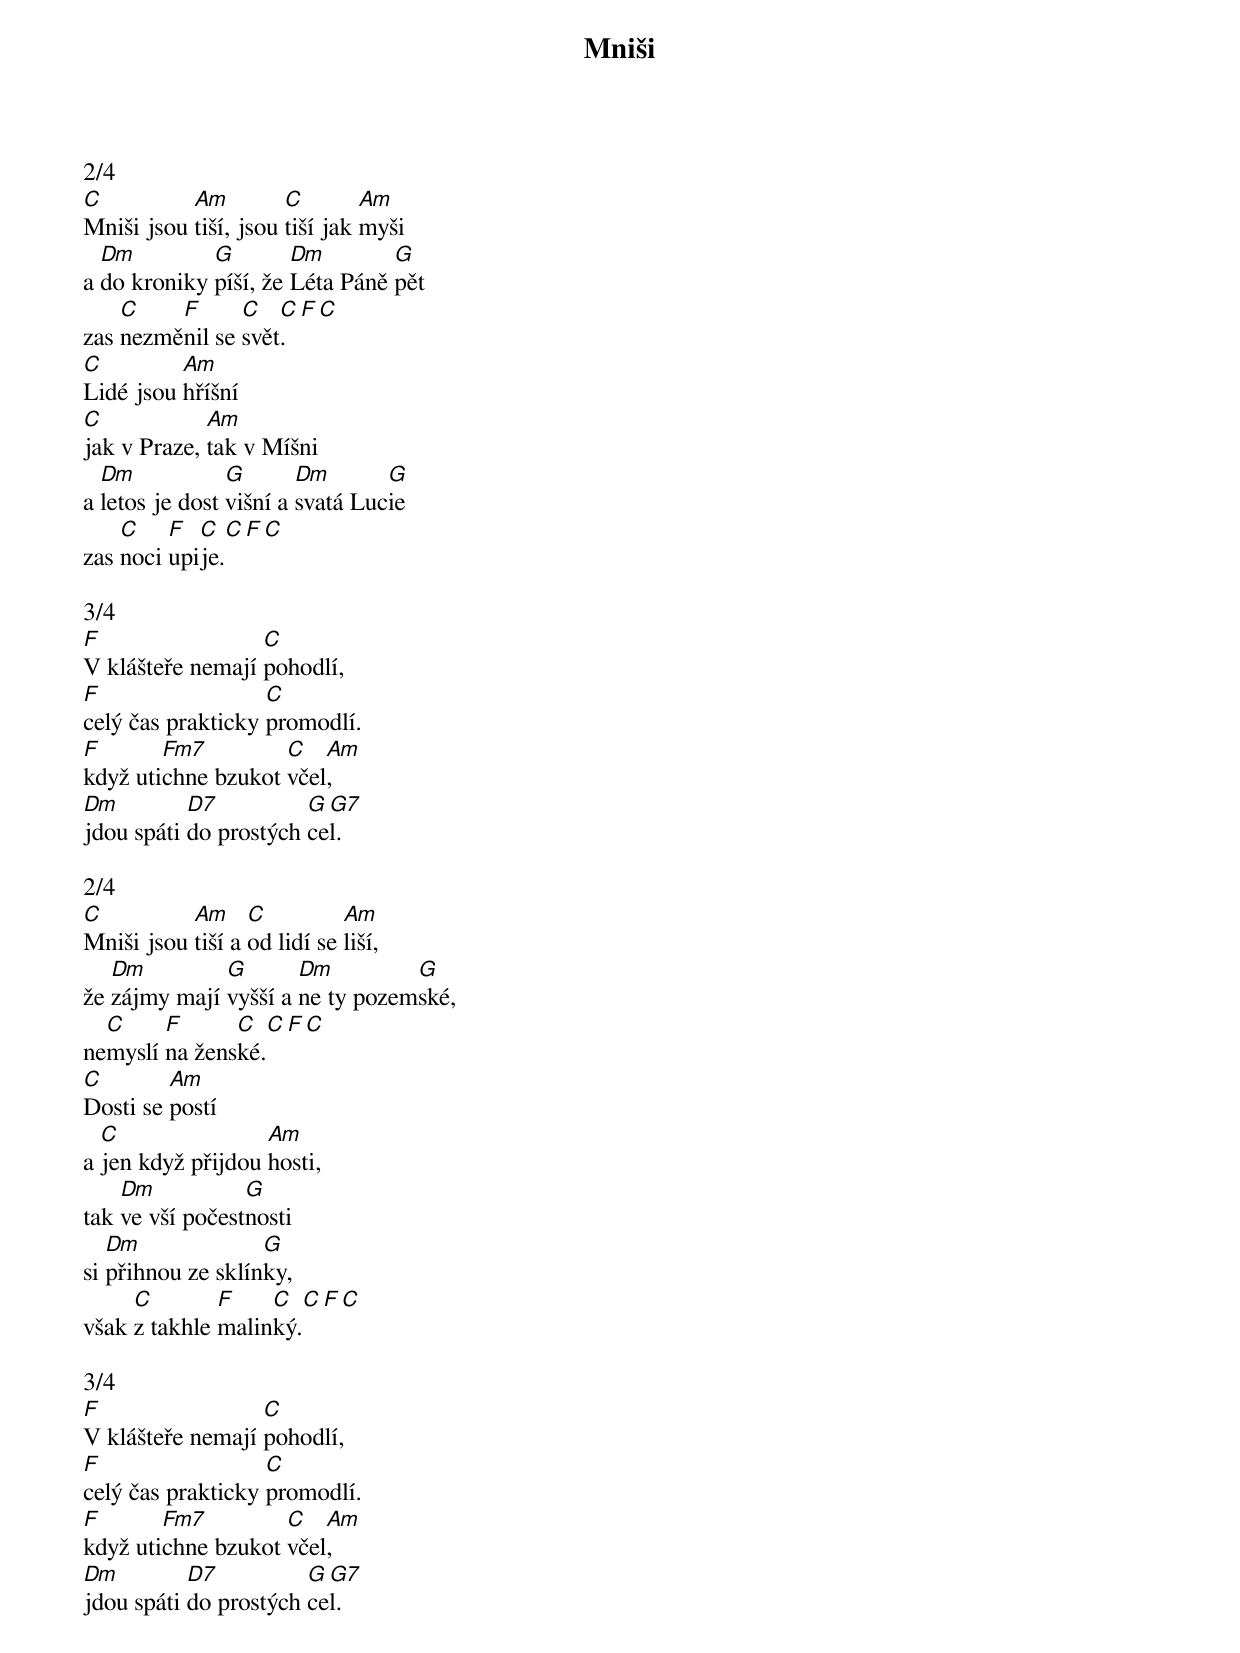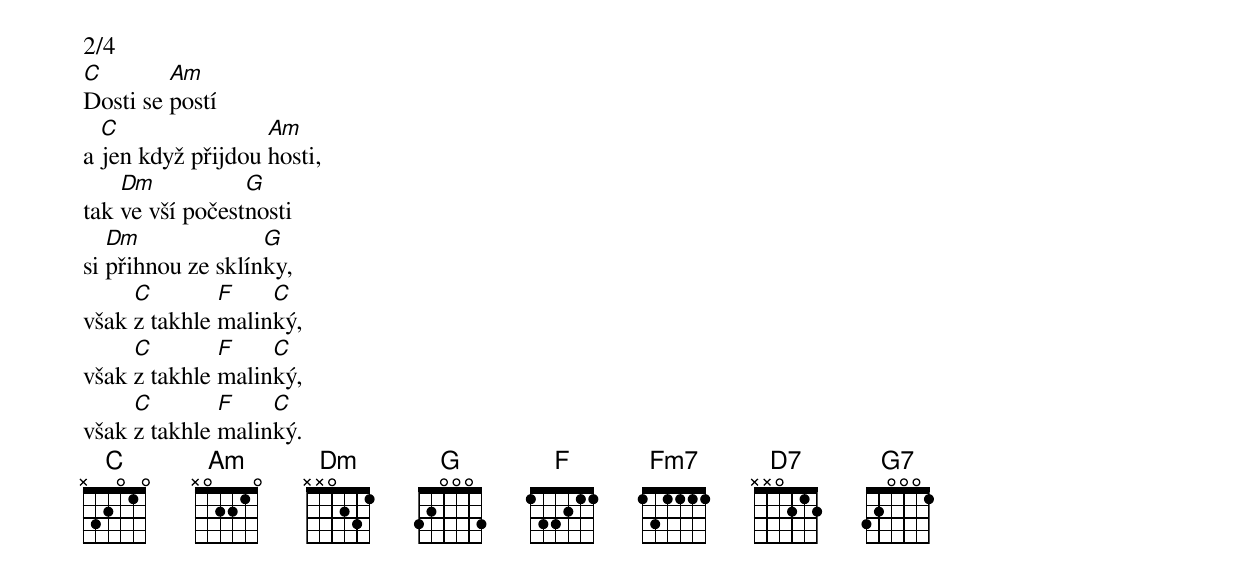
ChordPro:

{title: Mniši}
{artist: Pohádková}
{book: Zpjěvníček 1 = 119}

2/4
[C]Mniši jsou [Am]tiší, jsou [C]tiší jak [Am]myši
a [Dm]do kroniky [G]píší, že [Dm]Léta Páně [G]pět
zas [C]nezmě[F]nil se [C]svět[C].[F][C]
[C]Lidé jsou [Am]hříšní
[C]jak v Praze, [Am]tak v Míšni
a [Dm]letos je dost [G]višní a [Dm]svatá Luc[G]ie
zas [C]noci [F]upi[C]je.[C][F][C]

3/4
[F]V klášteře nemají [C]pohodlí,
[F]celý čas prakticky [C]promodlí.
[F]když uti[Fm7]chne bzukot [C]včel[Am],
[Dm]jdou spáti [D7]do prostých [G]ce[G7]l.

2/4
[C]Mniši jsou [Am]tiší a [C]od lidí se [Am]liší,
že [Dm]zájmy mají [G]vyšší a [Dm]ne ty pozem[G]ské,
ne[C]myslí [F]na žens[C]ké.[C][F][C]
[C]Dosti se [Am]postí
a [C]jen když přijdou [Am]hosti,
tak [Dm]ve vší počest[G]nosti
si [Dm]přihnou ze sklín[G]ky,
však [C]z takhle [F]malin[C]ký.[C][F][C]

3/4
[F]V klášteře nemají [C]pohodlí,
[F]celý čas prakticky [C]promodlí.
[F]když uti[Fm7]chne bzukot [C]včel[Am],
[Dm]jdou spáti [D7]do prostých [G]ce[G7]l.

2/4
[C]Dosti se [Am]postí
a [C]jen když přijdou [Am]hosti,
tak [Dm]ve vší počest[G]nosti
si [Dm]přihnou ze sklín[G]ky,
však [C]z takhle [F]malin[C]ký,
však [C]z takhle [F]malin[C]ký,
však [C]z takhle [F]malin[C]ký.
